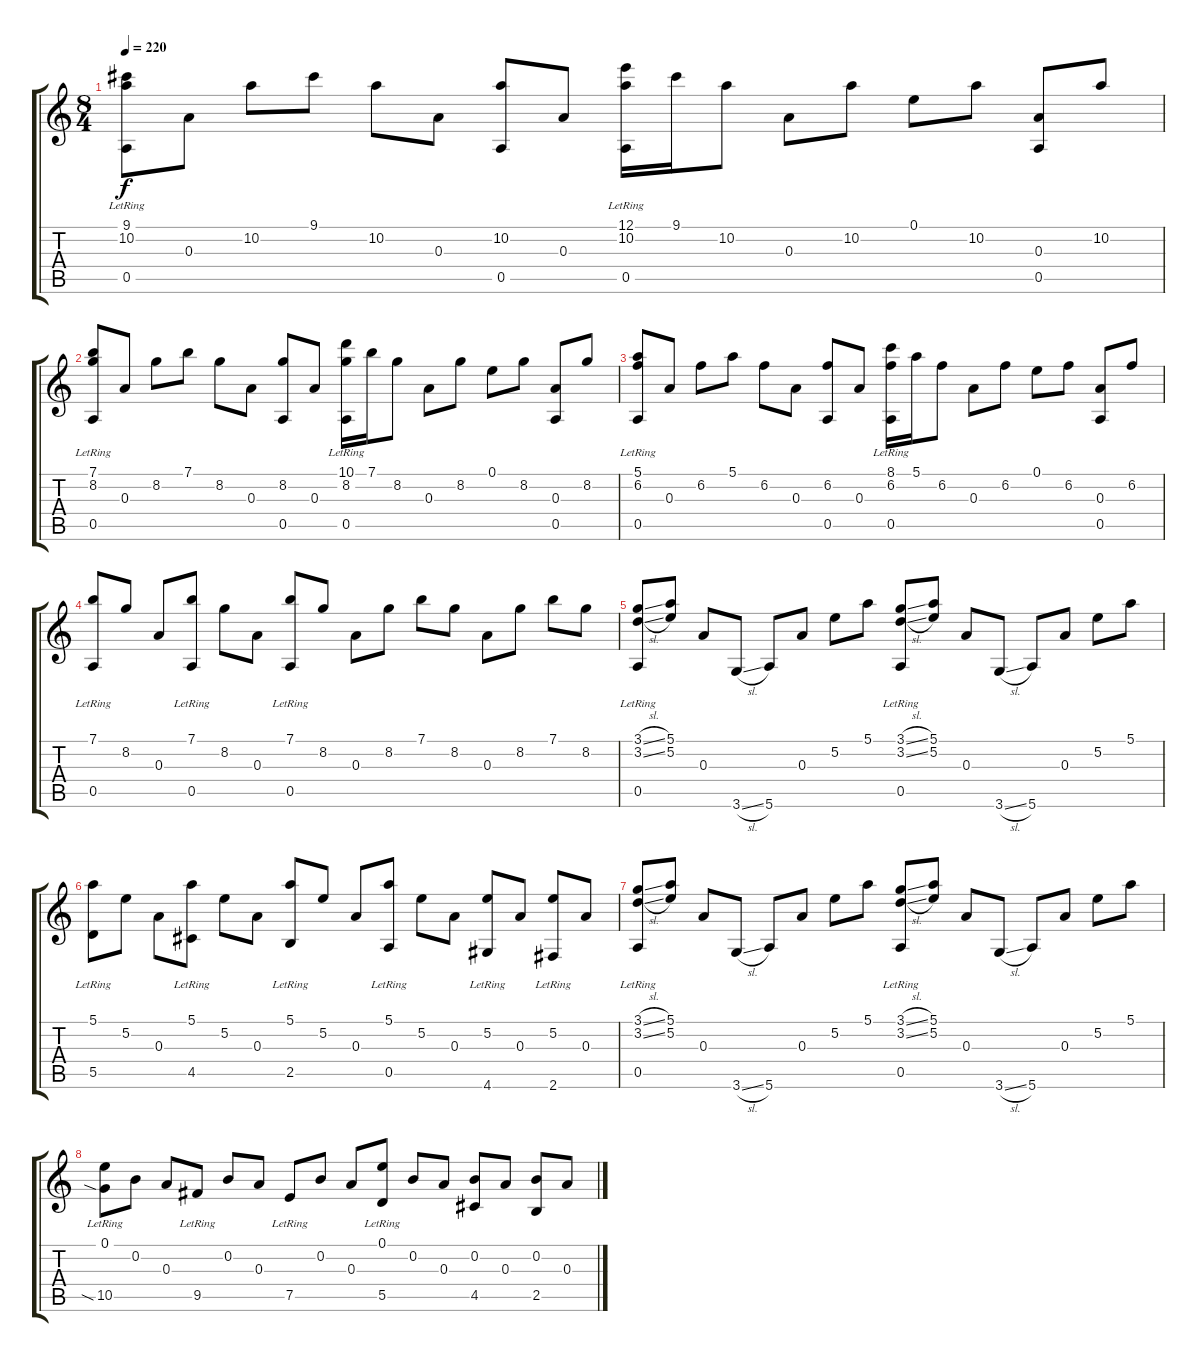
\track "" {instrument acousticguitarnylon}
\staff {score tabs}
\tuning (E4 B3 A3 E3 A2 E2) {hide}
\ts (8 4)
\tempo 220
\clef g2
\ks c
(9.1 10.2 0.5{lr}).8{dy f} 0.3.8 10.2.8 9.1.8 10.2.8 0.3.8 (10.2 0.5).8 0.3.8 (12.1 10.2 0.5{lr}).16 9.1.16 10.2.8 0.3.8 10.2.8 0.1.8 10.2.8 (0.3 0.5).8 10.2.8 |
(7.1 8.2 0.5{lr}).8 0.3.8 8.2.8 7.1.8 8.2.8 0.3.8 (8.2 0.5).8 0.3.8 (10.1 8.2 0.5{lr}).16 7.1.16 8.2.8 0.3.8 8.2.8 0.1.8 8.2.8 (0.3 0.5).8 8.2.8 |
(5.1 6.2 0.5{lr}).8 0.3.8 6.2.8 5.1.8 6.2.8 0.3.8 (6.2 0.5).8 0.3.8 (8.1 6.2 0.5{lr}).16 5.1.16 6.2.8 0.3.8 6.2.8 0.1.8 6.2.8 (0.3 0.5).8 6.2.8 |
(7.1 0.5{lr}).8 8.2.8 0.3.8 (7.1 0.5{lr}).8 8.2.8 0.3.8 (7.1 0.5{lr}).8 8.2.8 0.3.8 8.2.8 7.1.8 8.2.8 0.3.8 8.2.8 7.1.8 8.2.8 |
(3.1{sl} 3.2{sl} 0.5{lr}).8 (5.1 5.2).8 0.3.8 3.6{sl}.8 5.6.8 0.3.8 5.2.8 5.1.8 (3.1{sl} 3.2{sl} 0.5{lr}).8 (5.1 5.2).8 0.3.8 3.6{sl}.8 5.6.8 0.3.8 5.2.8 5.1.8 |
(5.1 5.5{lr}).8 5.2.8 0.3.8 (5.1 4.5{lr}).8 5.2.8 0.3.8 (5.1 2.5{lr}).8 5.2.8 0.3.8 (5.1 0.5{lr}).8 5.2.8 0.3.8 (5.2 4.6{lr}).8 0.3.8 (5.2 2.6{lr}).8 0.3.8 |
(3.1{sl} 3.2{sl} 0.5{lr}).8 (5.1 5.2).8 0.3.8 3.6{sl}.8 5.6.8 0.3.8 5.2.8 5.1.8 (3.1{sl} 3.2{sl} 0.5{lr}).8 (5.1 5.2).8 0.3.8 3.6{sl}.8 5.6.8 0.3.8 5.2.8 5.1.8 |
(0.1 10.5{sia lr}).8 0.2.8 0.3.8 9.5{lr}.8 0.2.8 0.3.8 7.5{lr}.8 0.2.8 0.3.8 (0.1 5.5{lr}).8 0.2.8 0.3.8 (0.2 4.5).8 0.3.8 (0.2 2.5).8 0.3.8
